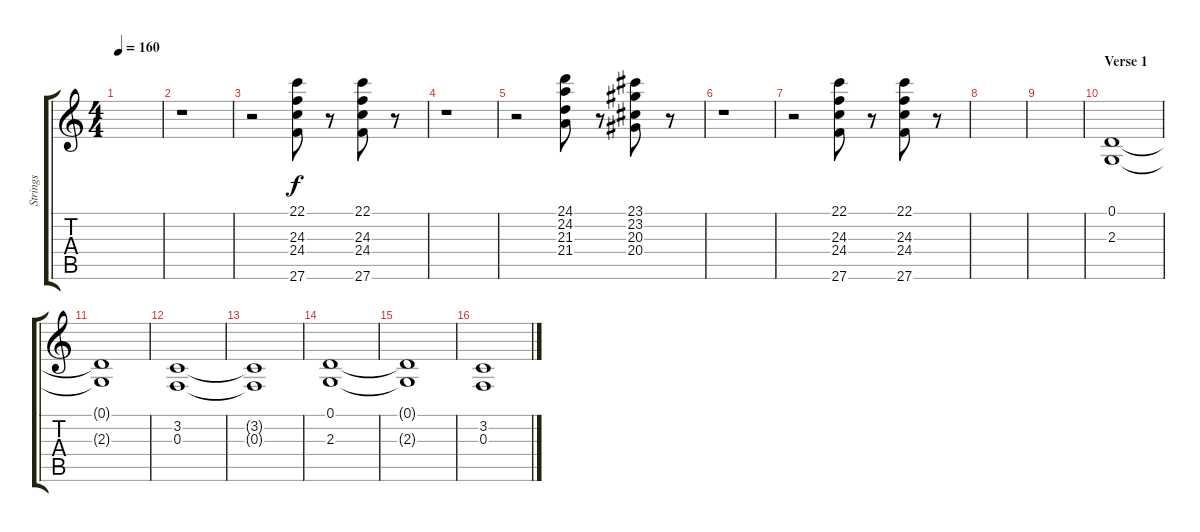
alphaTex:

\track ("Strings" "Strings") {instrument stringensemble1}
\staff {score tabs}
\tuning (D4 A3 F3 C3 G2 D2) {hide}
\ts (4 4)
\tempo 160
\clef g2
\ks c
|
r.1 |
r.2 (22.1 24.3 24.4 27.6).8 r.8 (22.1 24.3 24.4 27.6).8 r.8 |
r.1 |
r.2 (24.1 24.2 21.3 21.4).8 r.8 (23.1 23.2 20.3 20.4).8 r.8 |
r.1 |
r.2 (22.1 24.3 24.4 27.6).8 r.8 (22.1 24.3 24.4 27.6).8 r.8 |
|
|
\section ("" "Verse 1")
(0.1 2.3).1 |
(0.1{t} 2.3{t}).1 |
(3.2 0.3).1 |
(3.2{t} 0.3{t}).1 |
(0.1 2.3).1 |
(0.1{t} 2.3{t}).1 |
(3.2 0.3).1
